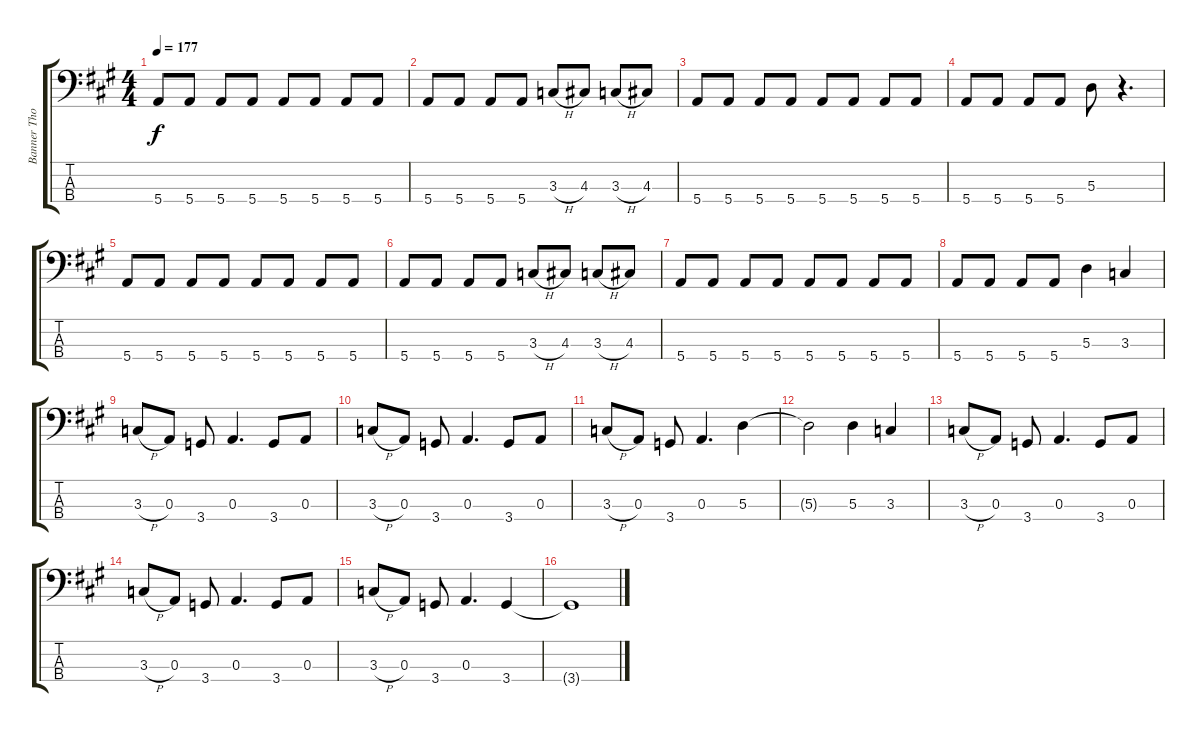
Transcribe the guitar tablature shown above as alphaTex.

\track ("Banner Thomas Bass" "Banner Tho") {instrument electricbasspick}
\staff {score tabs}
\tuning (G2 D2 A1 E1) {hide}
\ts (4 4)
\tempo 177
\clef f4
\ks a
5.4.8{dy f} 5.4.8 5.4.8 5.4.8 5.4.8 5.4.8 5.4.8 5.4.8 |
5.4.8 5.4.8 5.4.8 5.4.8 3.3{h}.8 4.3.8 3.3{h}.8 4.3.8 |
5.4.8 5.4.8 5.4.8 5.4.8 5.4.8 5.4.8 5.4.8 5.4.8 |
5.4.8 5.4.8 5.4.8 5.4.8 5.3.8 r.4{d} |
5.4.8 5.4.8 5.4.8 5.4.8 5.4.8 5.4.8 5.4.8 5.4.8 |
5.4.8 5.4.8 5.4.8 5.4.8 3.3{h}.8 4.3.8 3.3{h}.8 4.3.8 |
5.4.8 5.4.8 5.4.8 5.4.8 5.4.8 5.4.8 5.4.8 5.4.8 |
5.4.8 5.4.8 5.4.8 5.4.8 5.3.4 3.3.4 |
3.3{h}.8 0.3.8 3.4.8 0.3.4{d} 3.4.8 0.3.8 |
3.3{h}.8 0.3.8 3.4.8 0.3.4{d} 3.4.8 0.3.8 |
3.3{h}.8 0.3.8 3.4.8 0.3.4{d} 5.3.4 |
5.3{t}.2 5.3.4 3.3.4 |
3.3{h}.8 0.3.8 3.4.8 0.3.4{d} 3.4.8 0.3.8 |
3.3{h}.8 0.3.8 3.4.8 0.3.4{d} 3.4.8 0.3.8 |
3.3{h}.8 0.3.8 3.4.8 0.3.4{d} 3.4.4 |
3.4{t}.1
